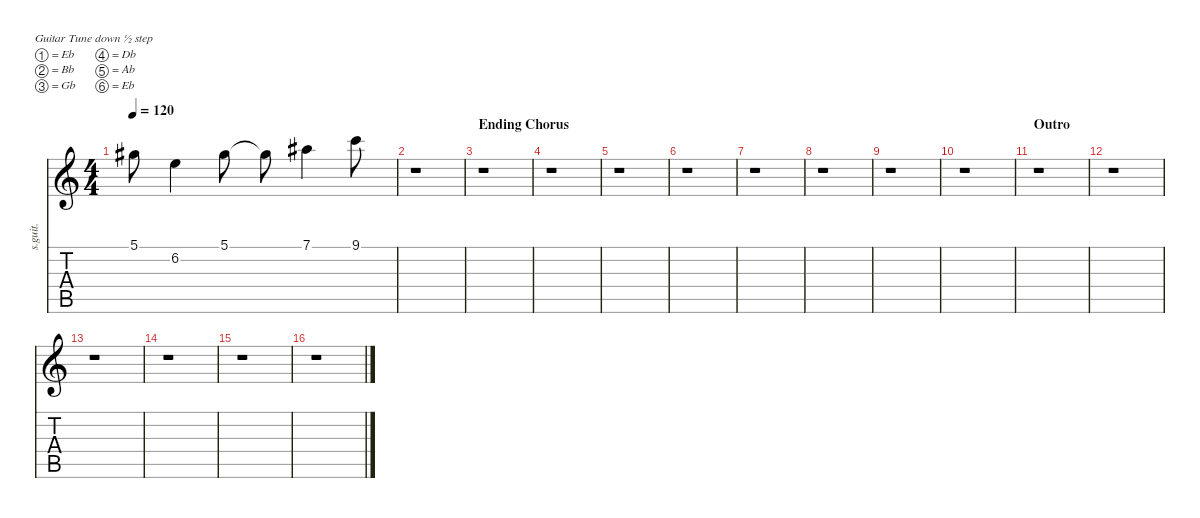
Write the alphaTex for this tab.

\defaultSystemsLayout 4
\hideDynamics
\bracketExtendMode nobrackets
\track ("Matt Sharp - Backing Vocals" "s.guit.") {instrument flute}
\staff {score tabs}
\tuning (Eb4 Bb3 Gb3 Db3 Ab2 Eb2)
\displaytranspose 12
\ts (4 4)
\tempo 120
\clef g2
\ks c
5.1{t acc #}.8{lyrics (0 "") lyrics (1 "") lyrics (2 "") lyrics (3 "") lyrics (4 "") dy f} 6.2.4{lyrics (0 "") lyrics (1 "") lyrics (2 "") lyrics (3 "") lyrics (4 "")} 5.1{acc #}.8{lyrics (0 "") lyrics (1 "") lyrics (2 "") lyrics (3 "") lyrics (4 "")} 5.1{t acc #}.8{lyrics (0 "") lyrics (1 "") lyrics (2 "") lyrics (3 "") lyrics (4 "")} 7.1{acc #}.4{lyrics (0 "") lyrics (1 "") lyrics (2 "") lyrics (3 "") lyrics (4 "")} 9.1.8{lyrics (0 "") lyrics (1 "") lyrics (2 "") lyrics (3 "") lyrics (4 "")} |
r.1 |
\section ("" "Ending Chorus")
r.1 |
r.1 |
r.1 |
r.1 |
r.1 |
r.1 |
r.1 |
r.1 |
\section ("" "Outro")
r.1 |
r.1 |
r.1 |
r.1 |
r.1 |
r.1
